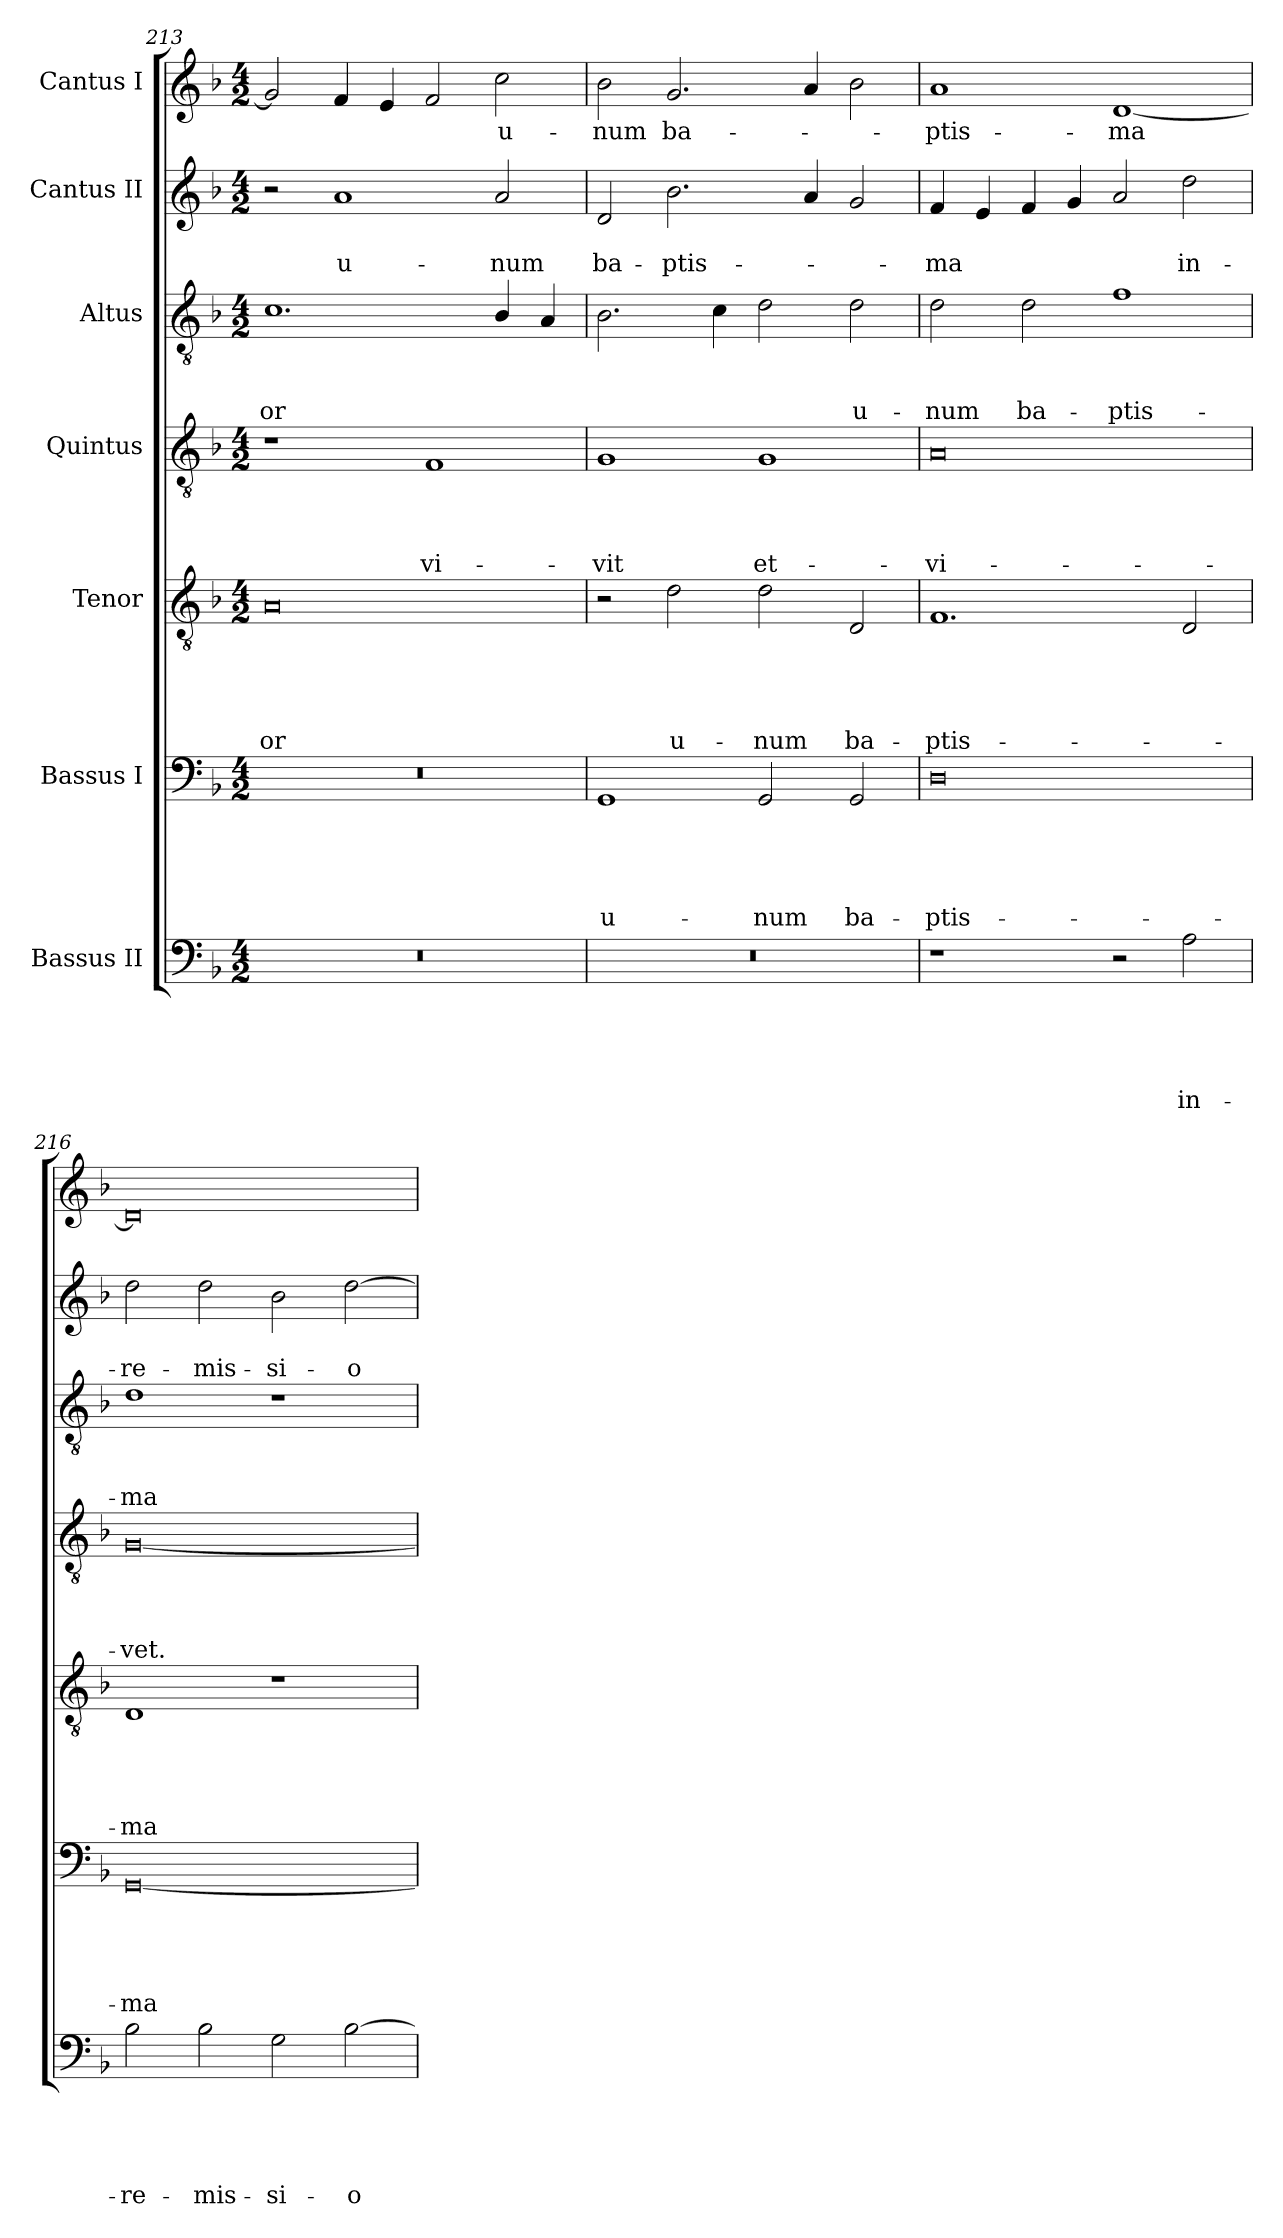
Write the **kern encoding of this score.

**kern	**text	**text	**text	**text	**text	**kern	**text	**text	**text	**text	**text	**kern	**text	**text	**text	**text	**text	**kern	**text	**text	**text	**text	**kern	**text	**text	**text	**kern	**text	**text	**kern	**text
*part7	*part7	*part7	*part7	*part7	*part7	*part6	*part6	*part6	*part6	*part6	*part6	*part5	*part5	*part5	*part5	*part5	*part5	*part4	*part4	*part4	*part4	*part4	*part3	*part3	*part3	*part3	*part2	*part2	*part2	*part1	*part1
*staff7	*staff7	*staff7	*staff7	*staff7	*staff7	*staff6	*staff6	*staff6	*staff6	*staff6	*staff6	*staff5	*staff5	*staff5	*staff5	*staff5	*staff5	*staff4	*staff4	*staff4	*staff4	*staff4	*staff3	*staff3	*staff3	*staff3	*staff2	*staff2	*staff2	*staff1	*staff1
*I"Bassus II	*	*	*	*	*	*I"Bassus I	*	*	*	*	*	*I"Tenor	*	*	*	*	*	*I"Quintus	*	*	*	*	*I"Altus	*	*	*	*I"Cantus II	*	*	*I"Cantus I	*
*clefF4	*	*	*	*	*	*clefF4	*	*	*	*	*	*clefGv2	*	*	*	*	*	*clefGv2	*	*	*	*	*clefGv2	*	*	*	*clefG2	*	*	*clefG2	*
*k[b-]	*	*	*	*	*	*k[b-]	*	*	*	*	*	*k[b-]	*	*	*	*	*	*k[b-]	*	*	*	*	*k[b-]	*	*	*	*k[b-]	*	*	*k[b-]	*
*M4/2	*	*	*	*	*	*M4/2	*	*	*	*	*	*M4/2	*	*	*	*	*	*M4/2	*	*	*	*	*M4/2	*	*	*	*M4/2	*	*	*M4/2	*
=213	=213	=213	=213	=213	=213	=213	=213	=213	=213	=213	=213	=213	=213	=213	=213	=213	=213	=213	=213	=213	=213	=213	=213	=213	=213	=213	=213	=213	=213	=213	=213
0r	.	.	.	.	.	0r	.	.	.	.	.	0A/	.	.	.	.	-or	1r	.	.	.	.	1.c\	.	.	-or	2r	.	.	2g/]	.
.	.	.	.	.	.	.	.	.	.	.	.	.	.	.	.	.	.	.	.	.	.	.	.	.	.	.	1a/	.	u-	4f/	.
.	.	.	.	.	.	.	.	.	.	.	.	.	.	.	.	.	.	.	.	.	.	.	.	.	.	.	.	.	.	4e/	.
.	.	.	.	.	.	.	.	.	.	.	.	.	.	.	.	.	.	1F/	.	.	.	vi-	.	.	.	.	.	.	.	2f/	.
.	.	.	.	.	.	.	.	.	.	.	.	.	.	.	.	.	.	.	.	.	.	.	4B-/	.	.	.	2a/	.	-num	2cc\	u-
.	.	.	.	.	.	.	.	.	.	.	.	.	.	.	.	.	.	.	.	.	.	.	4A/	.	.	.	.	.	.	.	.
=214	=214	=214	=214	=214	=214	=214	=214	=214	=214	=214	=214	=214	=214	=214	=214	=214	=214	=214	=214	=214	=214	=214	=214	=214	=214	=214	=214	=214	=214	=214	=214
0r	.	.	.	.	.	1GG/	.	.	.	.	u-	2r	.	.	.	.	.	1G/	.	.	.	-vit	2.B-\	.	.	.	2d/	.	ba-	2b-\	-num
.	.	.	.	.	.	.	.	.	.	.	.	2d\	.	.	.	.	u-	.	.	.	.	.	.	.	.	.	2.b-\	.	-ptis-	2.g/	ba-
.	.	.	.	.	.	.	.	.	.	.	.	.	.	.	.	.	.	.	.	.	.	.	4c\	.	.	.	.	.	.	.	.
.	.	.	.	.	.	2GG/	.	.	.	.	-num	2d\	.	.	.	.	-num	1G/	.	.	.	et-	2d\	.	.	.	.	.	.	.	.
.	.	.	.	.	.	.	.	.	.	.	.	.	.	.	.	.	.	.	.	.	.	.	.	.	.	.	4a/	.	.	4a/	.
.	.	.	.	.	.	2GG/	.	.	.	.	ba-	2D/	.	.	.	.	ba-	.	.	.	.	.	2d\	.	.	u-	2g/	.	.	2b-\	.
=215	=215	=215	=215	=215	=215	=215	=215	=215	=215	=215	=215	=215	=215	=215	=215	=215	=215	=215	=215	=215	=215	=215	=215	=215	=215	=215	=215	=215	=215	=215	=215
1r	.	.	.	.	.	0D\	.	.	.	.	-ptis-	1.F/	.	.	.	.	-ptis-	0A/	.	.	.	vi-	2d\	.	.	-num	4f/	.	-ma	1a/	-ptis-
.	.	.	.	.	.	.	.	.	.	.	.	.	.	.	.	.	.	.	.	.	.	.	.	.	.	.	4e/	.	.	.	.
.	.	.	.	.	.	.	.	.	.	.	.	.	.	.	.	.	.	.	.	.	.	.	2d\	.	.	ba-	4f/	.	.	.	.
.	.	.	.	.	.	.	.	.	.	.	.	.	.	.	.	.	.	.	.	.	.	.	.	.	.	.	4g/	.	.	.	.
2r	.	.	.	.	.	.	.	.	.	.	.	.	.	.	.	.	.	.	.	.	.	.	1f/	.	.	-ptis-	2a/	.	.	[1d/	-ma
2A\	.	.	.	.	in-	.	.	.	.	.	.	2D/	.	.	.	.	.	.	.	.	.	.	.	.	.	.	2dd\	.	in-	.	.
=216	=216	=216	=216	=216	=216	=216	=216	=216	=216	=216	=216	=216	=216	=216	=216	=216	=216	=216	=216	=216	=216	=216	=216	=216	=216	=216	=216	=216	=216	=216	=216
2B-\	.	.	.	.	re-	[0GG/	.	.	.	.	-ma	1D/	.	.	.	.	-ma	[0G/	.	.	.	-vet.	1d\	.	.	-ma	2dd\	.	re-	0d/]	.
2B-\	.	.	.	.	-mis-	.	.	.	.	.	.	.	.	.	.	.	.	.	.	.	.	.	.	.	.	.	2dd\	.	-mis-	.	.
2G\	.	.	.	.	-si-	.	.	.	.	.	.	1r	.	.	.	.	.	.	.	.	.	.	1r	.	.	.	2b-\	.	-si-	.	.
[2B-\	.	.	.	.	-o-	.	.	.	.	.	.	.	.	.	.	.	.	.	.	.	.	.	.	.	.	.	[2dd\	.	-o-	.	.
=	=	=	=	=	=	=	=	=	=	=	=	=	=	=	=	=	=	=	=	=	=	=	=	=	=	=	=	=	=	=	=
*-	*-	*-	*-	*-	*-	*-	*-	*-	*-	*-	*-	*-	*-	*-	*-	*-	*-	*-	*-	*-	*-	*-	*-	*-	*-	*-	*-	*-	*-	*-	*-
